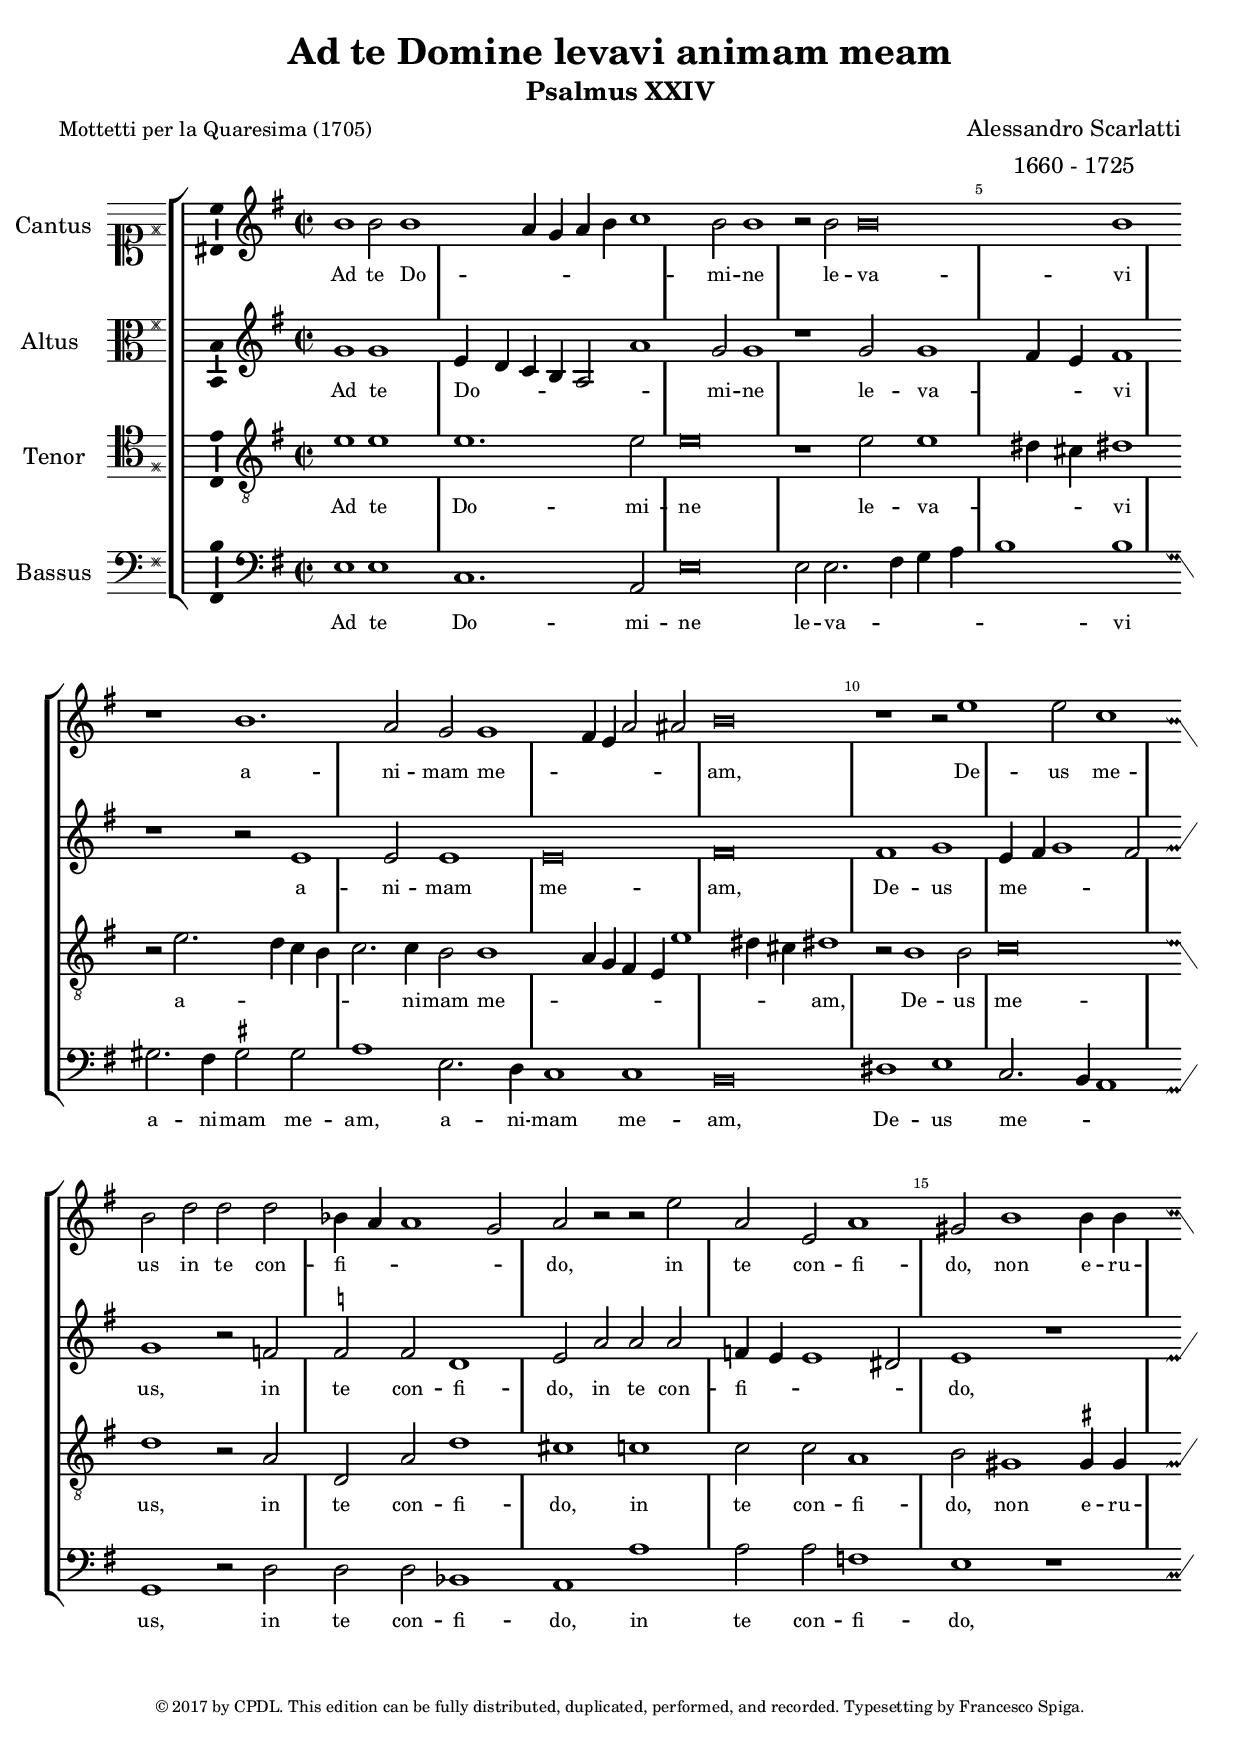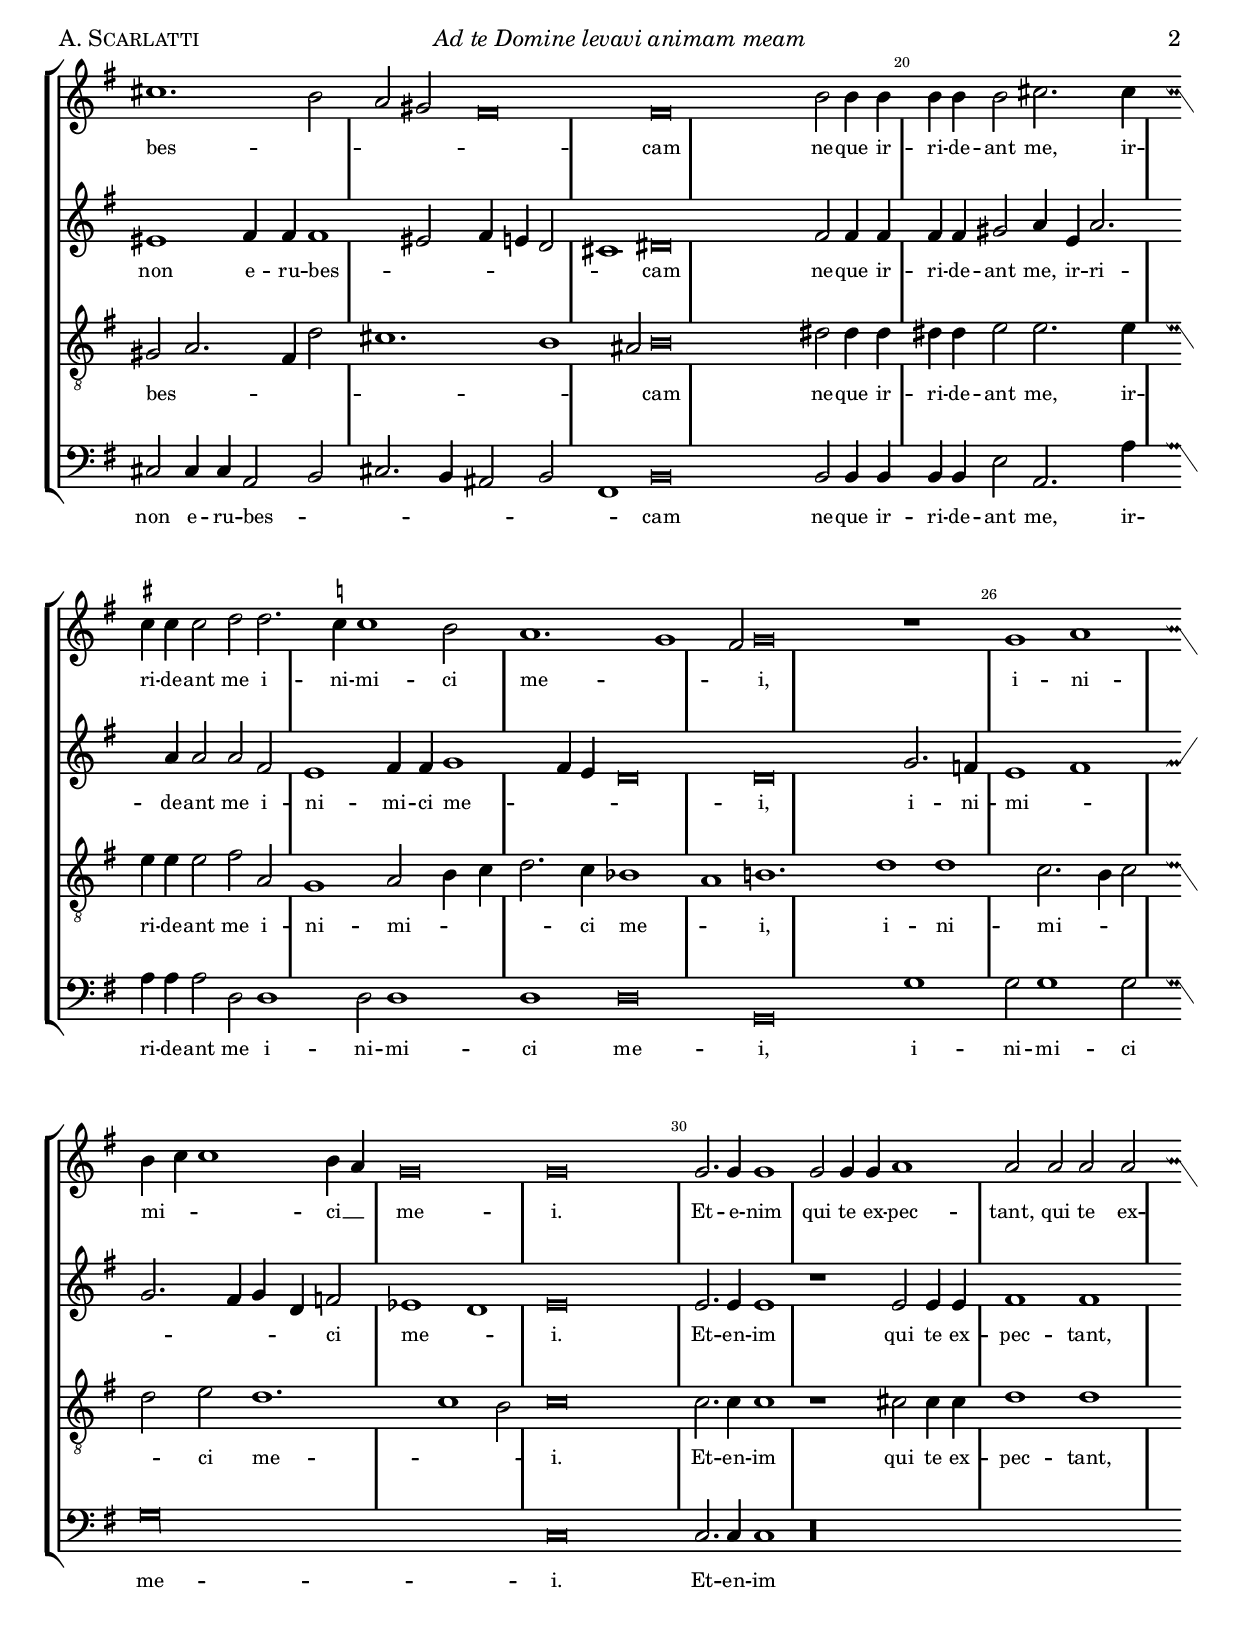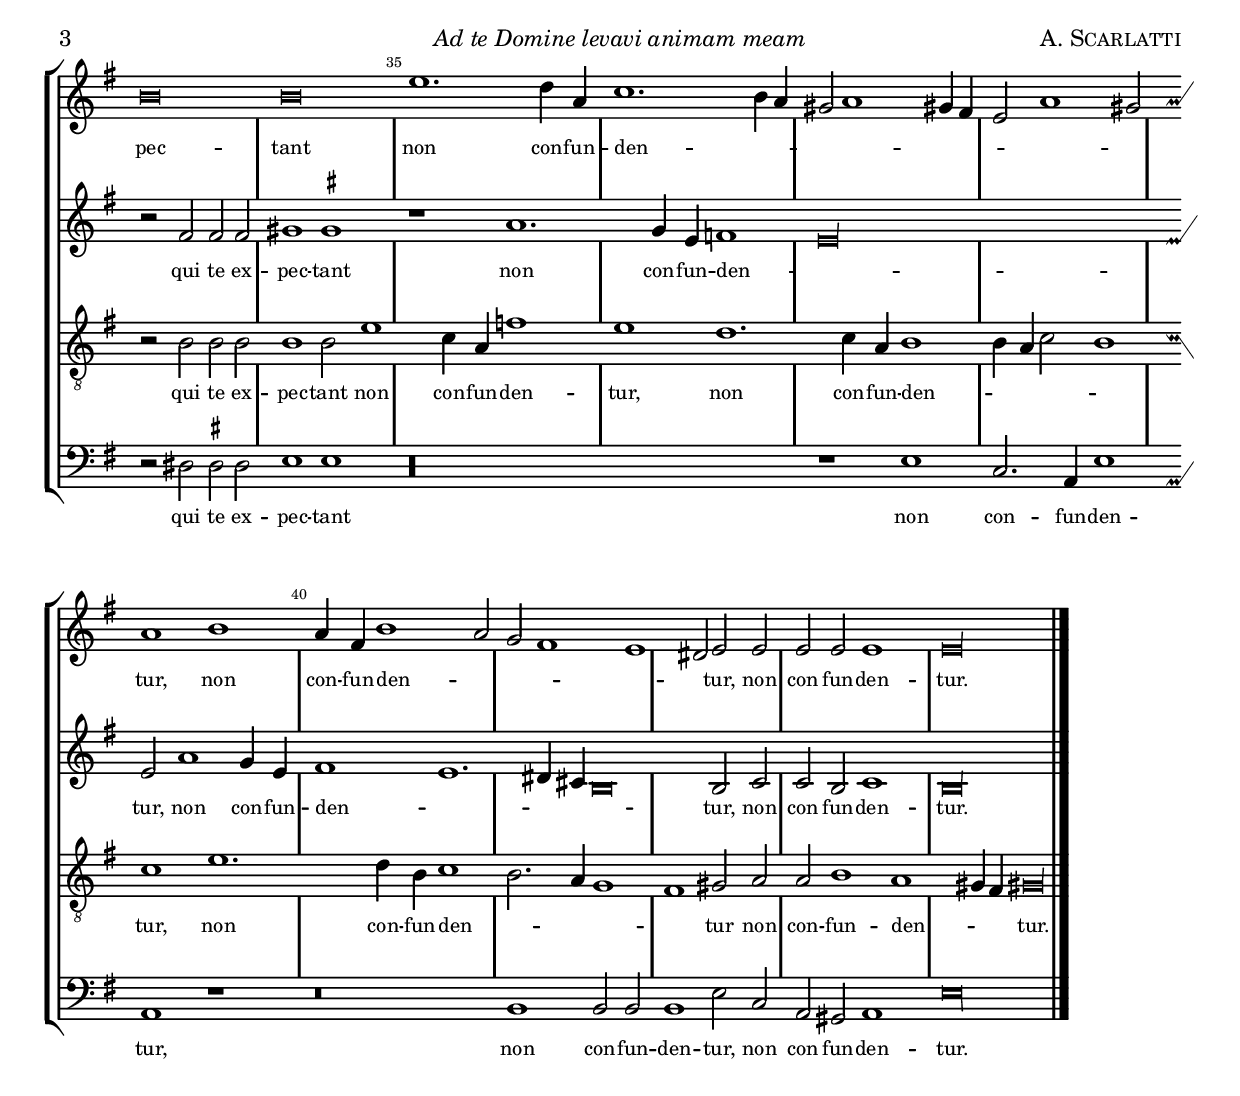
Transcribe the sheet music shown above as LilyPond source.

\version "2.18.2"
\include "gregorian.ly"

htitle=\markup \italic {"Ad te Domine levavi animam meam"}
hcomposer=\markup \smallCaps{ "A. Scarlatti"}

incipit =
#(define-music-function (parser location incipit-music) (ly:music?)
#{
\once \override Staff.InstrumentName.self-alignment-X = #RIGHT
\once \override Staff.InstrumentName.self-alignment-Y = ##f
\once \override Staff.InstrumentName.padding = #0.3
\once \override Staff.InstrumentName.stencil =
#(lambda (grob)
(let* ((instrument-name (ly:grob-property grob 'long-text)))
(set! (ly:grob-property grob 'long-text)
#{ \markup
\score
{
{ \context MensuralStaff \with {
instrumentName = #instrument-name
\remove "Time_signature_engraver"
} $incipit-music
}

\layout { $(ly:grob-layout grob)
line-width = \indent
indent =
% primitive-eval is probably easiest for
% escaping lexical closure and evaluating
% everything respective to (current-module).
#(primitive-eval
'(or (false-if-exception (- indent incipit-width))
(* 0.5 indent)))
ragged-right = ##f
ragged-last = ##f
system-count = #1 }
}
#})
(system-start-text::print grob)))
#}) 


#(define ((double-time-signature glyph a b) grob)
   (grob-interpret-markup grob
          (markup #:override '(baseline-skip . 2.5) #:number
                  (#:line ((markup (#:fontsize 4 #:musicglyph glyph))
                           (#:fontsize -1 #:column (a b)))))))


italicas=\override LyricText.font-shape = #'italic
rectas=\override LyricText.font-shape = #'upright
ss=\once \set suggestAccidentals = ##t
mtempo={\tempo \breve = 18}




global = {
  \set Score.skipBars = ##t
   \override Voice.NoteHead.style = #'baroque
  \key e \minor
  \time 2/2
  \repeat unfold 45 { \skip 1 \bar "" \skip 1}
   
  
  % let finis bar go through all staves
  \override Staff.BarLine.transparent = ##f

  % finis bar
  \bar "|." \stopStaff
}









%%%%%% CANTUS %%%%%%%%%

cantus = \relative c'' {
  
   
    \set Staff.midiInstrument = "church organ"
   
    \clef "treble"
    \mtempo
     b1 b2 b1
     a4 g a b c1
     b2 b1
     r2 b2 b\breve
     b1 \break
     r1 b1.
     a2 g g1
     fis4 e a2 ais
     b\breve \override Score.RehearsalMark #'font-size = #-4 \mark "10"
     r1 r2 e1
     e2 c1 \break
     b2 d d d
     bes4 a a1 \ss g2
     a2 r2 r2 e'
     a, e a1
     gis2 b1 b4 b \break
     cis1. b2
     a gis fis\breve
     fis
     b2 b4 b \mark "20"
     b b b2
     cis2. cis4 \ss cis cis cis2
     d2 d2. \ss c!4 c1
     b2 a1. g1 fis2
     g\breve
     r1 \mark "26" g1
     a b4 c c1
     b4 a
     g\breve
     g \mark "30"
     g2. g4 g1
     g2 g4 g a1
     a2 a a a \break
     b\breve
     b
     e1. d4 a
     c1. b4 a
     gis2 a1 gis4 fis
     e2 a1 gis2
     a1 b \mark "40"
     a4 fis b1 a2
     g2 fis1 e
     dis2 e e
     e e e1
     e\longa
     
	
	
       
	
    
}


cantiTextus = \lyricmode { 
 

Ad te Do -- _ _ _ _ _ mi -- ne le -- va -- vi a -- ni -- mam me -- _ _ _ _ am, 
De -- us me -- us in te con -- fi -- _ _ _ do,
in te con -- fi -- do,
non e -- ru -- bes -- _ _ _ _ cam ne -- que ir -- ri -- de -- ant 
me, ir -- ri -- de -- ant 
me i -- ni -- mi -- ci me -- _ _ i,  i -- ni -- mi -- _ _ ci __ _ me -- i.
Et -- e -- nim qui te ex -- pec -- tant, qui te ex -- pec -- tant non 
con -- fun -- den -- _ _ _ _ _ _ _ _ _ tur, non 
con -- fun -- den -- _ _ _ _ _ tur, non 
con -- fun -- den -- tur.
 
  
}





%%%%%%%%%%%%%%% ALTUS I %%%%%%%%%%%%%%%%%%%%%%%%%%%



altus = \relative c'' {
 
   
    \set Staff.midiInstrument = "church organ"
   
    \clef treble
    g1 g 
    e4 d c b a2 a'1
    g2 g1
    r1 g2 g1 
    fis4 e fis1
    r1 r2 e1
    e2 e1
    e\breve
    fis
    fis1 g
    e4 fis g1 fis2
    g1 r2 f2
    \ss f! f d1
    e2 a a a
    f4 e e1 dis2 \override Score.RehearsalMark #'font-size = #-4 \mark "15"
    e1 r1
    eis1 fis4 fis fis1
    eis2 fis4 e! d2
    cis1
    dis\breve
    fis2 fis4 fis fis fis gis2
    a4 e a2. a4 a2
    a2 fis e1
    fis4 fis g1 fis4 e
    d\breve
    d
    g2. f4 e1
    fis g2. fis4
    g4 d f2
    ees1 d
    e\breve
    e2. e4 e1
    r1 e2 e4 e
    fis1 fis
    r2 fis fis fis
    gis1 \ss gis \mark "35"
    r1 a1.
    g4 e f1
    e\longa
    e2 a1 g4 e
    fis1 e1.
    dis4 cis b\breve
    b2 c
    c b c1
    b\longa
    
    
}

altiTextus = \lyricmode { 
  

Ad te Do -- _ _ _ _ _ mi -- ne le -- va -- _ _ vi a -- ni -- mam me -- am, 
De -- us me -- _ _ _ us, in te con -- fi -- do, in te con --  fi -- _ _ _ do,
non e -- ru -- bes -- _ _ _ _ _ cam ne -- que ir -- ri -- de -- ant 
me, ir -- ri -- de -- ant 
me i -- ni -- mi -- ci me -- _ _ _ i, i -- ni -- mi -- _ _ _ _ _ ci me -- _ i.
Et -- en -- im qui te ex -- pec -- tant, qui te ex -- pec -- tant non 
con -- fun -- den -- _ tur, non 
con -- fun -- den -- _ _ _ _ tur, non 
con -- fun -- den -- tur.
  

  
}








%%%%%%%%%%%%%%%%%%% TENOR %%%%%%%%%%%%%%%%%%%%%%%%%%%%%%%%%%%%%


tenor = \relative c' {
 
   
    \set Staff.midiInstrument = "church organ"
   
    \clef "G_8"
    e1 e
    e1. e2
    e\breve
    r1 e2 e1
    dis4 cis dis1
    r2 e2. d4 c b
    c2. c4 b2 b1
    a4 g fis e e'1
    dis4 cis dis1
    r2 b1 b2
    c\breve
    d1 r2 a
    d,2 a' d1
    cis1 c!
    c2 c a1
    b2 gis1 \ss gis!4 gis
    gis2 a2. fis4 d'2
    cis1. b1
    ais2
    b\breve
    dis2 dis4 dis dis dis e2
    e2. e4 e e e2
    fis2 a, g1
    a2 b4 c d2. c4
    bes1 a
    b!1. d1
    d1 c2.
    b4 c2 d e
    d1.
    c1 b2
    c\breve
    c2. c4 c1
    r1 cis2 cis4 cis
    d1 d
    r2 b b b
    b1 b2 e1
    c4 a f'1
    e1 d1.
    c4 a b1 
    b4 a c2 b1
    c1 e1.
    d4 b c1
    b2. a4 g1
    fis1 gis2 a
    a2 b1 a1
    gis4 fis gis\longa
    
}

tenorisTextus = \lyricmode { 
  

Ad te Do -- mi -- ne le -- va -- _ _ vi a -- _ _ _ _ ni -- mam me -- _ _ _ _ _ _ _ am, 
De -- us me -- us, in te con -- fi -- do, in te con -- fi -- do,
non e -- ru -- bes -- _ _ _ _ _ _ cam ne -- que ir -- ri -- de -- ant 
me, ir -- ri -- de -- ant 
me i -- ni -- mi -- _ _ _ ci me -- _ i, i -- ni -- mi -- _ _ _ ci me -- _ _ i.
Et -- en -- im qui te ex -- pec -- tant, qui te ex -- pec -- tant non 
con -- fun -- den -- tur, non con -- fun -- den -- _ _ _ _ tur, 
non con -- fun -- den -- _ _ _ _ tur 
non con -- fun -- den -- _ _ tur.
   


  
}

%%%%%%%%%%%%%%%%%% BASSUS %%%%%%%%%%%%%%%%%%%%%%%%%%%

bassus = \relative c {
  
    
    \set Staff.midiInstrument = "church organ"
   
    \clef "bass"
    e1 e
    c1. a2
    e'\breve
    e2 e2. fis4 g a \override Score.RehearsalMark #'font-size = #-4 \mark "5"
    b1 b
    gis2. fis4 \ss gis2 gis
    a1 e2. d4
    c1 c
    b\breve
    dis1 e
    c2. b4 a1
    g1 r2 d'2
    d2 d bes1
    a1 a'
    a2 a f1
    e r1
    cis2 cis4 cis a2 b
    cis2. b4 ais2 b
    fis1
    b\breve
    b2 b4 b b b e2
    a,2. a'4 a a a2
    d,2 d1 d2
    d1 d
    d\breve
    g,\breve
    g'1 g2 g1
    g2 g\longa
    c,\breve
    c2. c4 c1
    r\longa
    r2 dis2 \ss dis dis
    e1 e
    r\longa
    r1 e
    c2. a4 e'1
    a, r1
    r\breve
    b1 b2 b
    b1 e2 c
    a2 gis a1
    e'\longa
    
	
    
}


bassiTextus = \lyricmode { 
  

Ad te Do -- mi -- ne le -- va -- _ _ _ _ vi a -- ni -- mam me -- am, a -- ni -- mam me -- am, 
De -- us me -- _ _ us, in te con -- fi -- do, in te con -- fi -- do,
non e -- ru -- bes -- _ _ _ _ _ _ cam ne -- que ir -- ri -- de -- ant 
me, ir -- ri -- de -- ant 
me i -- ni -- mi -- ci me -- i, i -- ni -- mi -- ci me -- i.
Et -- en -- im qui te ex -- pec -- tant non 
con -- fun -- den -- tur,  non 
con -- fun -- den -- tur,  non 
con -- fun -- den -- tur.
    


  
}








%%%%%%%%%%%%%%% QUOMODO INCIPIUNT %%%%%%%%%%%%%%%%

incipitcantus=\new MensuralVoice = "incipitcantus" <<

{ \relative c'' {
\clef "soprano"
\key g \major
s2
  }
}
>>

incipitaltus=\new MensuralVoice = "incipitcantusII" <<


{ \relative c' {
\clef "alto"
\key g \major
s2
  }
}
>>

incipittenor=\new MensuralVoice = "incipitaltus" <<


{ \relative c' {
\clef "tenor"
\key g \major
s2

  }
}
>>

incipitbassus=\new MensuralVoice = "incipitbassus" <<


{ \relative c {
\clef "bass"
\key g \major
s2
  }
}
>>



%%%%%%%%% BOOK


\book {
  
  \paper{
	evenHeaderMarkup=\markup  \fill-line { \hcomposer \htitle \fromproperty #'page:page-number-string   }
	oddHeaderMarkup= \markup  \fill-line { \on-the-fly #not-first-page \fromproperty #'page:page-number-string \on-the-fly #not-first-page \htitle \on-the-fly #not-first-page \hcomposer   }
	
	system-system-spacing =
	#'((basic-distance . 10) (minimum-distance . 0) (padding . 3))
	
  }
	
\header {
	title = "Ad te Domine levavi animam meam"
	subtitle = "Psalmus XXIV"
	composer = \markup \center-column { "Alessandro Scarlatti" "1660 - 1725" }
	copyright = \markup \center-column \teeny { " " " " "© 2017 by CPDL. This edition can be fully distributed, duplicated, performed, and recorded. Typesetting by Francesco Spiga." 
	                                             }
	poet = \markup \small { Mottetti per la Quaresima (1705) }
	
}


\score {  <<
	\new StaffGroup = choirStaff 	<<
	  
		  \new Voice = "cantus" <<
		          \global
		           \set Staff.instrumentName =  #"Cantus  "
		           \incipit \incipitcantus
		           \cantus
		            >>
		               
		           \new Lyrics \lyricsto "cantus" { \cantiTextus } 
		        
		     
		  \new Voice = "altus" <<
		          \global
		           \set Staff.instrumentName = #"Altus    "
		           \incipit \incipitaltus
		           \altus
		            >>
		               
		           \new Lyrics \lyricsto "altus" {\altiTextus }
		           
		  
		   \new Voice = "tenor" <<
		          \global
		           \set Staff.instrumentName = #"Tenor   "
		           \incipit \incipittenor
		            \tenor
		            >>
		               
		           \new Lyrics \lyricsto "tenor" {\tenorisTextus }
		          
		
		  \new Voice = "bassus" <<
		          \global
		           \set Staff.instrumentName = #"Bassus  "
		           \incipit \incipitbassus
		           \bassus
		            >>
		               
		           \new Lyrics \lyricsto "bassus" {\bassiTextus }
		           
		  
		
	>>
         >>
 
    
  \layout {  indent = 2.1\cm
              incipit-width = 1\cm
              ragged-last=##f
              
    \context {
      \Score

      tempoHideNote = ##t
      \hide BarLine
      
    
    }
    
    \context {
      \Staff
      \consists Custos_engraver
      \override Custos #'style = #'mensural
      \consists "Horizontal_bracket_engraver"

    
    }
    
    \context {
      \Voice
   
    \consists "Ambitus_engraver"

      % no slurs
      \hide Slur

      % The command below can be commented out in
      % short scores, but especially for large scores you
      % will typically yield better line breaking and improve
      % overall spacing if you do not comment the command out.

      \remove "Forbid_line_break_engraver"
    }
    \context {
      \Lyrics
      % **** Prevents lyrics from running too close together
      \override LyricSpace #'minimum-distance = #0.6
      % **** Makes the text of lyrics a little smaller
      \override LyricText #'font-size = #-1
      % **** Moves lines of lyrics closer together
      \override VerticalAxisGroup #'minimum-Y-extent = #'(-1 . 1)
    }
  }
  
  \midi { 
	}
  
  
}





	
	
}



